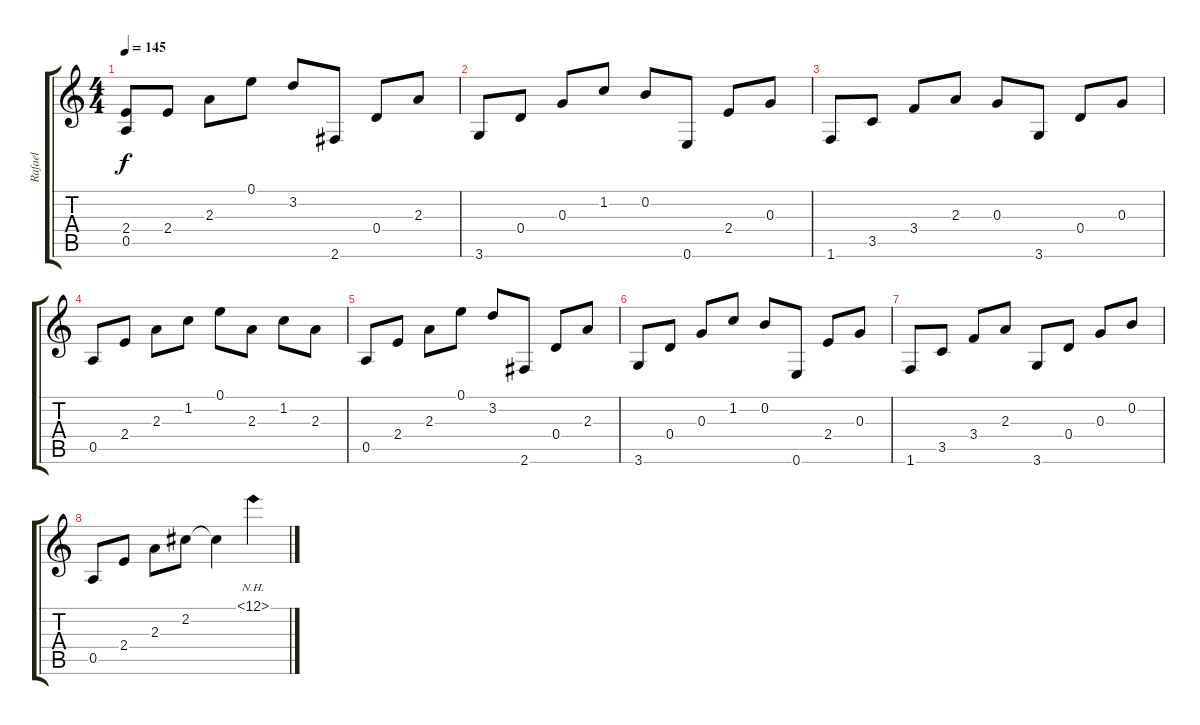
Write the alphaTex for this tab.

\track ("Rafael" "Rafael") {instrument acousticguitarnylon}
\staff {score tabs}
\tuning (E4 B3 G3 D3 A2 E2) {hide}
\ts (4 4)
\tempo 145
\clef g2
\ks c
(2.4 0.5).8{dy f instrument acousticguitarnylon} 2.4.8 2.3.8 0.1.8 3.2.8 2.6.8 0.4.8 2.3.8 |
3.6.8 0.4.8 0.3.8 1.2.8 0.2.8 0.6.8 2.4.8 0.3.8 |
1.6.8 3.5.8 3.4.8 2.3.8 0.3.8 3.6.8 0.4.8 0.3.8 |
0.5.8 2.4.8 2.3.8 1.2.8 0.1.8 2.3.8 1.2.8 2.3.8 |
0.5.8 2.4.8 2.3.8 0.1.8 3.2.8 2.6.8 0.4.8 2.3.8 |
3.6.8 0.4.8 0.3.8 1.2.8 0.2.8 0.6.8 2.4.8 0.3.8 |
1.6.8 3.5.8 3.4.8 2.3.8 3.6.8 0.4.8 0.3.8 0.2.8 |
0.5.8 2.4.8 2.3.8 2.2.8 2.2{t}.4 12.1{nh}.4
